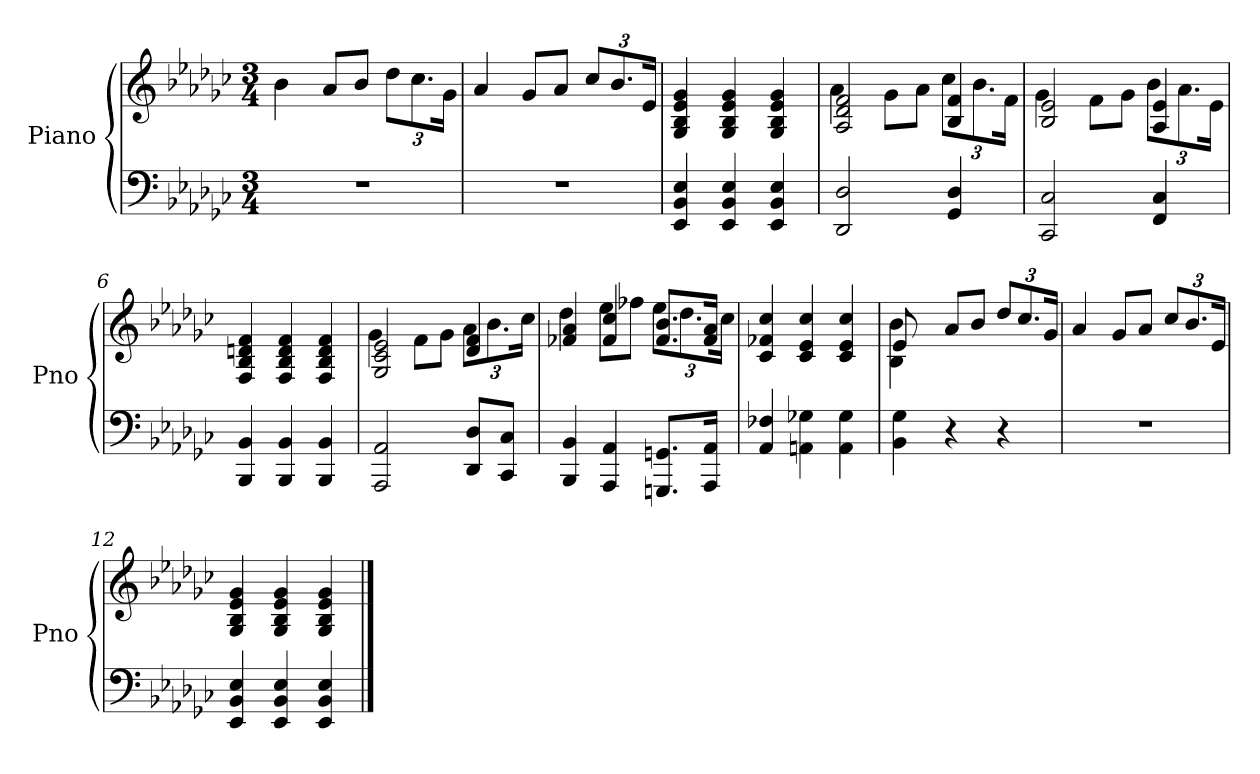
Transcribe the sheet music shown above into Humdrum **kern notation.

**kern	**kern
*part1	*part1
*staff2	*staff1
*I"Piano	*
*I'Pno	*
*clefF4	*clefG2
*k[b-e-a-d-g-c-]	*k[b-e-a-d-g-c-]
*e-:	*e-:
*M3/4	*M3/4
=1	=1
2.r	4b-
.	8a-L
.	8b-J
.	12dd-L
.	12.cc-
.	24g-Jk
=2	=2
2.r	4a-
.	8g-L
.	8a-J
.	12cc-L
.	12.b-
.	24e-Jk
=3	=3
4EE- 4BB- 4E-	4G- 4B- 4e- 4g-
4EE- 4BB- 4E-	4G- 4B- 4e- 4g-
4EE- 4BB- 4E-	4G- 4B- 4e- 4g-
=4	=4
*	*^
2DD- 2D-	2A- 2d- 2f	4a-
.	.	8g-L
.	.	8a-J
4GG- 4D-	4B- 4f	12cc-L
.	.	12.b-
.	.	24fJk
=5	=5	=5
2CC- 2C-	2B- 2e-	4g-
.	.	8fL
.	.	8g-J
4FF 4C-	4A- 4e-	12b-L
.	.	12.a-
.	.	24e-Jk
*	*v	*v
=6	=6
4BBB- 4BB-	4F 4B- 4dn 4f
4BBB- 4BB-	4F 4B- 4d 4f
4BBB- 4BB-	4F 4B- 4d 4f
=7	=7
*	*^
2AAA- 2AA-	2G- 2c- 2e-	4g-
.	.	8fL
.	.	8g-J
8DD- 8D-L	4d- 4f	12a-L
.	.	12.b-
8CC- 8C-J	.	.
.	.	24cc-Jk
=8	=8	=8
4BBB- 4BB-	4f-X 4a-	4dd-
4AAA- 4AA-	4f- 4cc-	8ee-L
.	.	8ff-XJ
8.GGGn 8.GGnL	8.f- 8.b-L	12ee-L
.	.	12.dd-
16AAA- 16AA-Jk	16f- 16a-Jk	.
.	.	24cc-Jk
*	*v	*v
=9	=9
4AA- 4F-X	4c- 4f-X 4cc-
4AAn 4G-X	4c- 4e- 4cc-
4AA 4G-	4c- 4e- 4cc-
=10	=10
*	*^
4BB- 4G-	8e-	4B- 4b-
.	8ryy	.
4r	8a-L	2ryy
.	8b-J	.
4r	12dd-/L	.
.	12.cc-	.
.	24g-Jk	.
*	*v	*v
=11	=11
2.r	4a-
.	8g-L
.	8a-J
.	12cc-L
.	12.b-
.	24e-Jk
=12	=12
4EE- 4BB- 4E-	4G- 4B- 4e- 4g-
4EE- 4BB- 4E-	4G- 4B- 4e- 4g-
4EE- 4BB- 4E-	4G- 4B- 4e- 4g-
==	==
*-	*-
